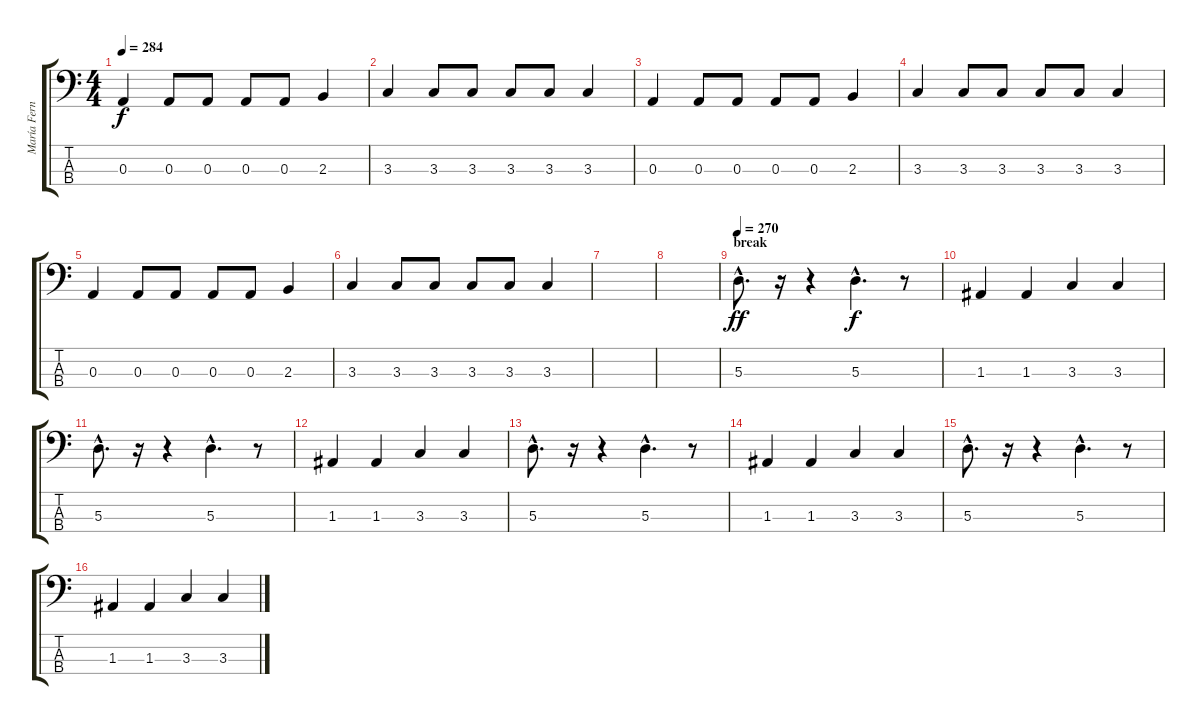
\track ("María Fernanda (bajo)" "María Fern") {instrument electricbasspick}
\staff {score tabs}
\tuning (G2 D2 A1 E1) {hide}
\ts (4 4)
\tempo 284
\clef f4
\ks c
0.3.4{dy f} 0.3.8 0.3.8 0.3.8 0.3.8 2.3.4 |
3.3.4 3.3.8 3.3.8 3.3.8 3.3.8 3.3.4 |
0.3.4 0.3.8 0.3.8 0.3.8 0.3.8 2.3.4 |
3.3.4 3.3.8 3.3.8 3.3.8 3.3.8 3.3.4 |
0.3.4 0.3.8 0.3.8 0.3.8 0.3.8 2.3.4 |
3.3.4 3.3.8 3.3.8 3.3.8 3.3.8 3.3.4 |
|
|
\section ("" "break")
\tempo 270
5.3{hac}.8{d dy ff} r.16 r.4{volume 0} 5.3{hac}.4{d dy f volume 14} r.8 |
1.3.4 1.3.4 3.3.4 3.3.4 |
5.3{hac}.8{d} r.16 r.4 5.3{hac}.4{d} r.8 |
1.3.4 1.3.4 3.3.4 3.3.4 |
5.3{hac}.8{d} r.16 r.4 5.3{hac}.4{d} r.8 |
1.3.4 1.3.4 3.3.4 3.3.4 |
5.3{hac}.8{d} r.16 r.4 5.3{hac}.4{d} r.8 |
1.3.4 1.3.4 3.3.4 3.3.4
